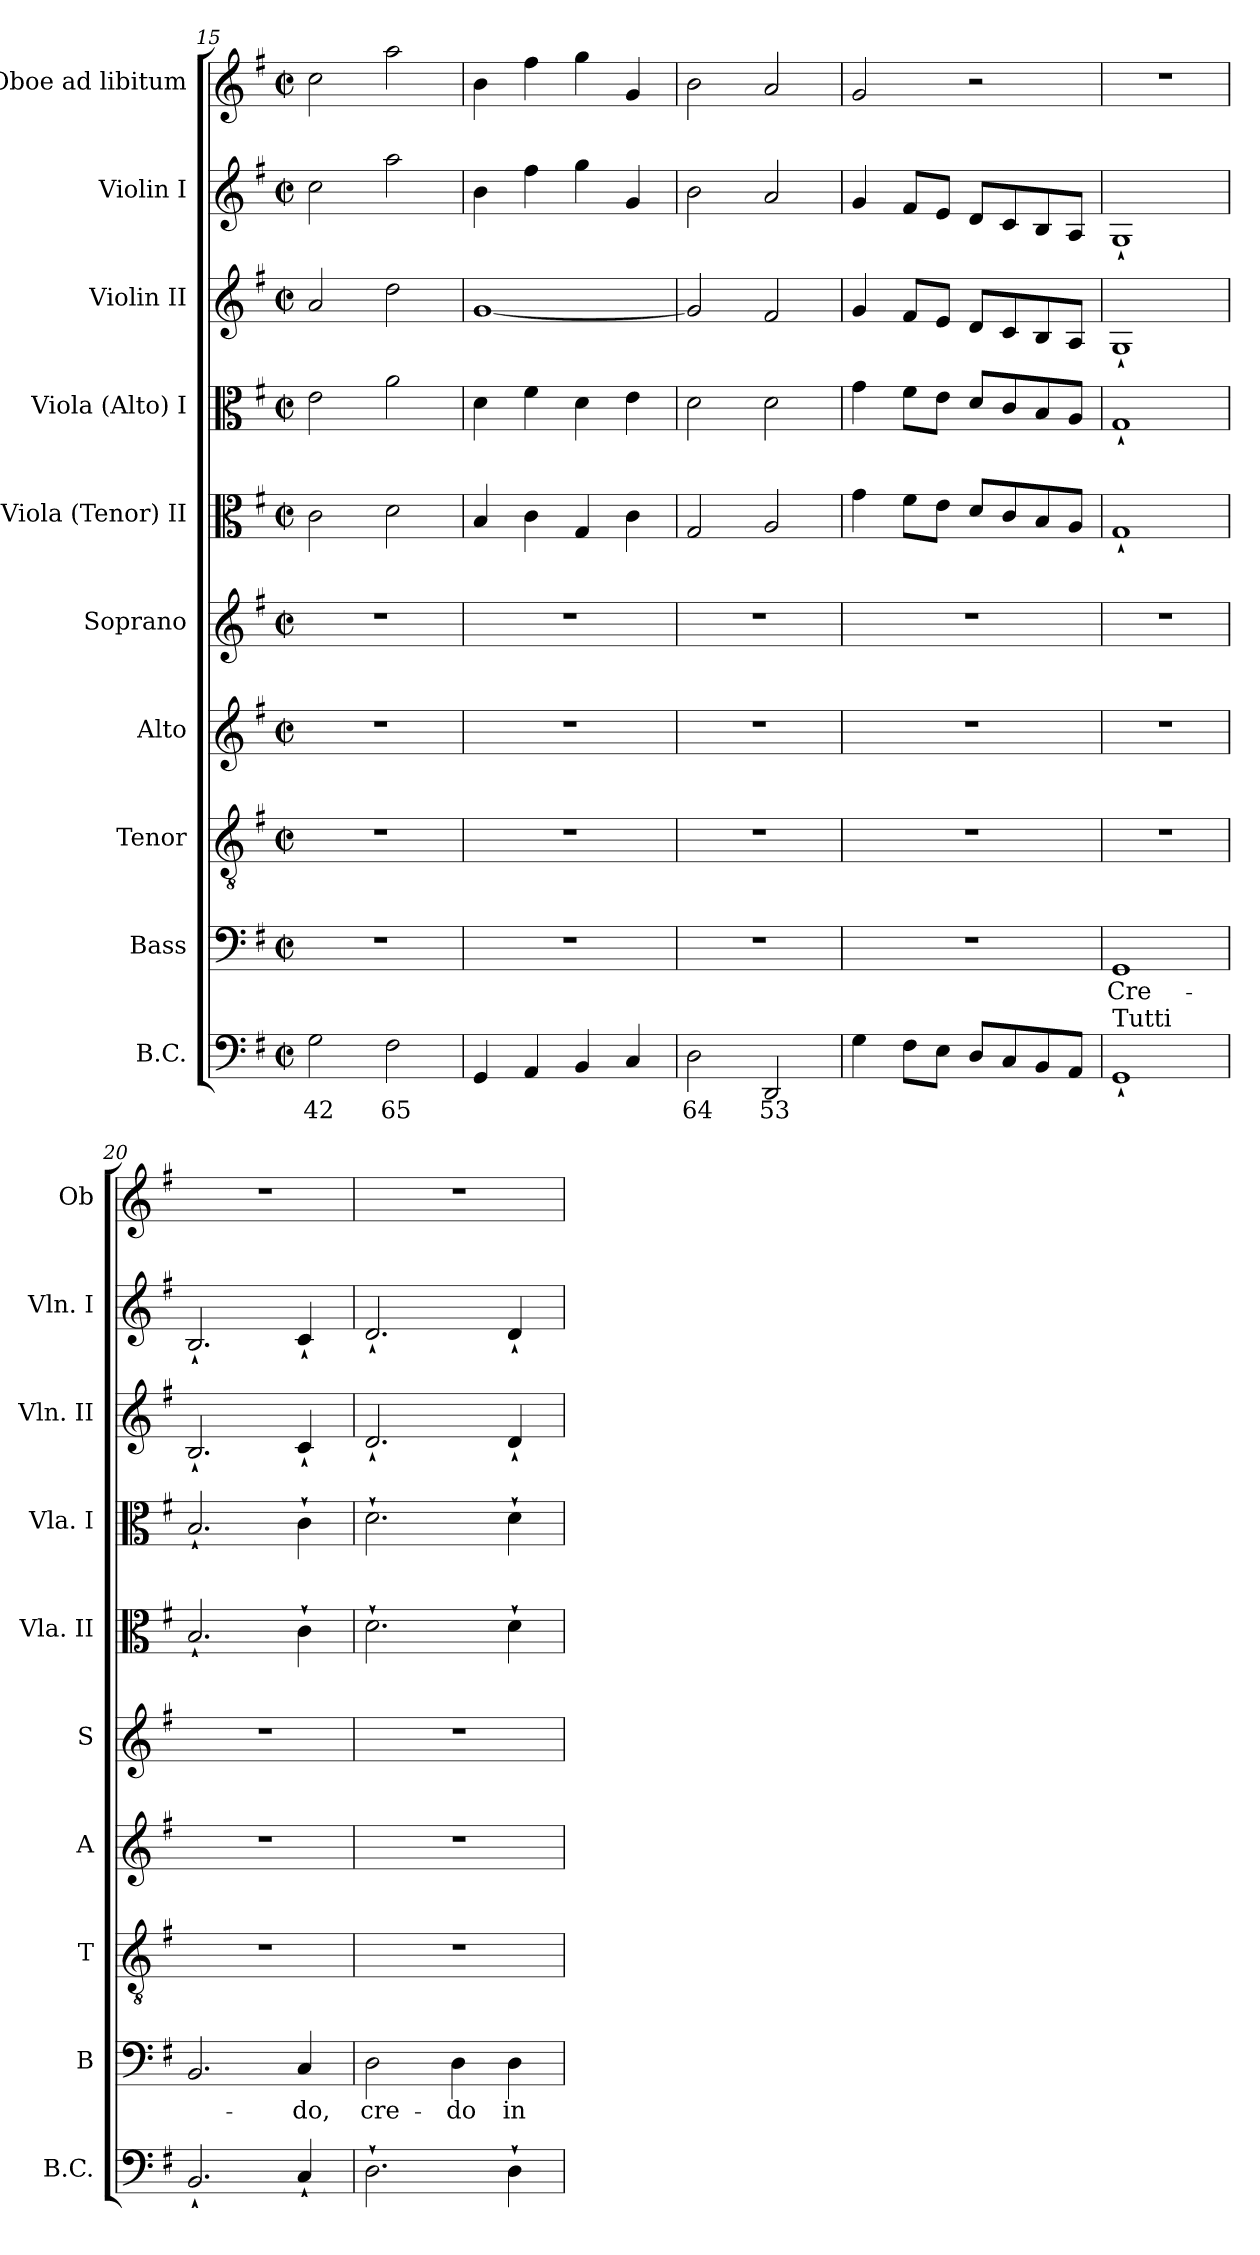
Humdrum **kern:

**kern	**text	**kern	**text	**kern	**kern	**kern	**kern	**kern	**kern	**kern	**kern
*part10	*part10	*part9	*part9	*part8	*part7	*part6	*part5	*part4	*part3	*part2	*part1
*staff10	*staff10	*staff9	*staff9	*staff8	*staff7	*staff6	*staff5	*staff4	*staff3	*staff2	*staff1
*I"B.C.	*	*I"Bass	*	*I"Tenor	*I"Alto	*I"Soprano	*I"Viola (Tenor) II	*I"Viola (Alto) I	*I"Violin II	*I"Violin I	*I"Oboe ad libitum
*I'B.C.	*	*I'B	*	*I'T	*I'A	*I'S	*I'Vla. II	*I'Vla. I	*I'Vln. II	*I'Vln. I	*I'Ob
*clefF4	*	*clefF4	*	*clefGv2	*clefG2	*clefG2	*clefC3	*clefC3	*clefG2	*clefG2	*clefG2
*k[f#]	*	*k[f#]	*	*k[f#]	*k[f#]	*k[f#]	*k[f#]	*k[f#]	*k[f#]	*k[f#]	*k[f#]
*G:	*	*G:	*	*G:	*G:	*G:	*G:	*G:	*G:	*G:	*G:
*M2/2	*	*M2/2	*	*M2/2	*M2/2	*M2/2	*M2/2	*M2/2	*M2/2	*M2/2	*M2/2
*met(c|)	*	*met(c|)	*	*met(c|)	*met(c|)	*met(c|)	*met(c|)	*met(c|)	*met(c|)	*met(c|)	*met(c|)
=15	=15	=15	=15	=15	=15	=15	=15	=15	=15	=15	=15
!	!LO:LY:b	!	!	!	!	!	!	!	!	!	!
2G\	42	1r	.	1r	1r	1r	2c\	2e\	2a/	2cc\	2cc\
!	!LO:LY:b	!	!	!	!	!	!	!	!	!	!
2F#\	65	.	.	.	.	.	2d\	2a\	2dd\	2aa\	2aa\
=16	=16	=16	=16	=16	=16	=16	=16	=16	=16	=16	=16
4GG/	.	1r	.	1r	1r	1r	4B/	4d\	[1g	4b\	4b\
4AA/	.	.	.	.	.	.	4c\	4f#\	.	4ff#\	4ff#\
4BB/	.	.	.	.	.	.	4G/	4d\	.	4gg\	4gg\
4C/	.	.	.	.	.	.	4c\	4e\	.	4g/	4g/
=17	=17	=17	=17	=17	=17	=17	=17	=17	=17	=17	=17
!	!LO:LY:b	!	!	!	!	!	!	!	!	!	!
2D\	64	1r	.	1r	1r	1r	2G/	2d\	2g/]	2b\	2b\
!	!LO:LY:b	!	!	!	!	!	!	!	!	!	!
2DD/	53	.	.	.	.	.	2A/	2d\	2f#/	2a/	2a/
!!LO:PB:g=z
=18	=18	=18	=18	=18	=18	=18	=18	=18	=18	=18	=18
4G\	.	1r	.	1r	1r	1r	4g\	4g\	4g/	4g/	2g/
8F#\L	.	.	.	.	.	.	8f#\L	8f#\L	8f#/L	8f#/L	.
8E\J	.	.	.	.	.	.	8e\J	8e\J	8e/J	8e/J	.
8D/L	.	.	.	.	.	.	8d/L	8d/L	8d/L	8d/L	2r
8C/	.	.	.	.	.	.	8c/	8c/	8c/	8c/	.
8BB/	.	.	.	.	.	.	8B/	8B/	8B/	8B/	.
8AA/J	.	.	.	.	.	.	8A/J	8A/J	8A/J	8A/J	.
=19	=19	=19	=19	=19	=19	=19	=19	=19	=19	=19	=19
!LO:TX:a:t=Tutti	!	!	!	!	!	!	!	!	!	!	!
!	!	!	!LO:LY:b	!	!	!	!	!	!	!	!
1GG`<	.	1GG	Cre-	1r	1r	1r	1G`<	1G`<	1G`<	1G`<	1r
=20	=20	=20	=20	=20	=20	=20	=20	=20	=20	=20	=20
2.BB`</	.	2.BB/	.	1r	1r	1r	2.B`</	2.B`</	2.B`</	2.B`</	1r
!	!	!	!LO:LY:b	!	!	!	!	!	!	!	!
4C`</	.	4C/	-do,	.	.	.	4c`>\	4c`>\	4c`</	4c`</	.
=21	=21	=21	=21	=21	=21	=21	=21	=21	=21	=21	=21
!	!	!	!LO:LY:b	!	!	!	!	!	!	!	!
2.D`>\	.	2D\	cre-	1r	1r	1r	2.d`>\	2.d`>\	2.d`</	2.d`</	1r
!	!	!	!LO:LY:b	!	!	!	!	!	!	!	!
.	.	4D\	-do	.	.	.	.	.	.	.	.
!	!	!	!LO:LY:b	!	!	!	!	!	!	!	!
4D`>\	.	4D\	in	.	.	.	4d`>\	4d`>\	4d`</	4d`</	.
=	=	=	=	=	=	=	=	=	=	=	=
*-	*-	*-	*-	*-	*-	*-	*-	*-	*-	*-	*-
